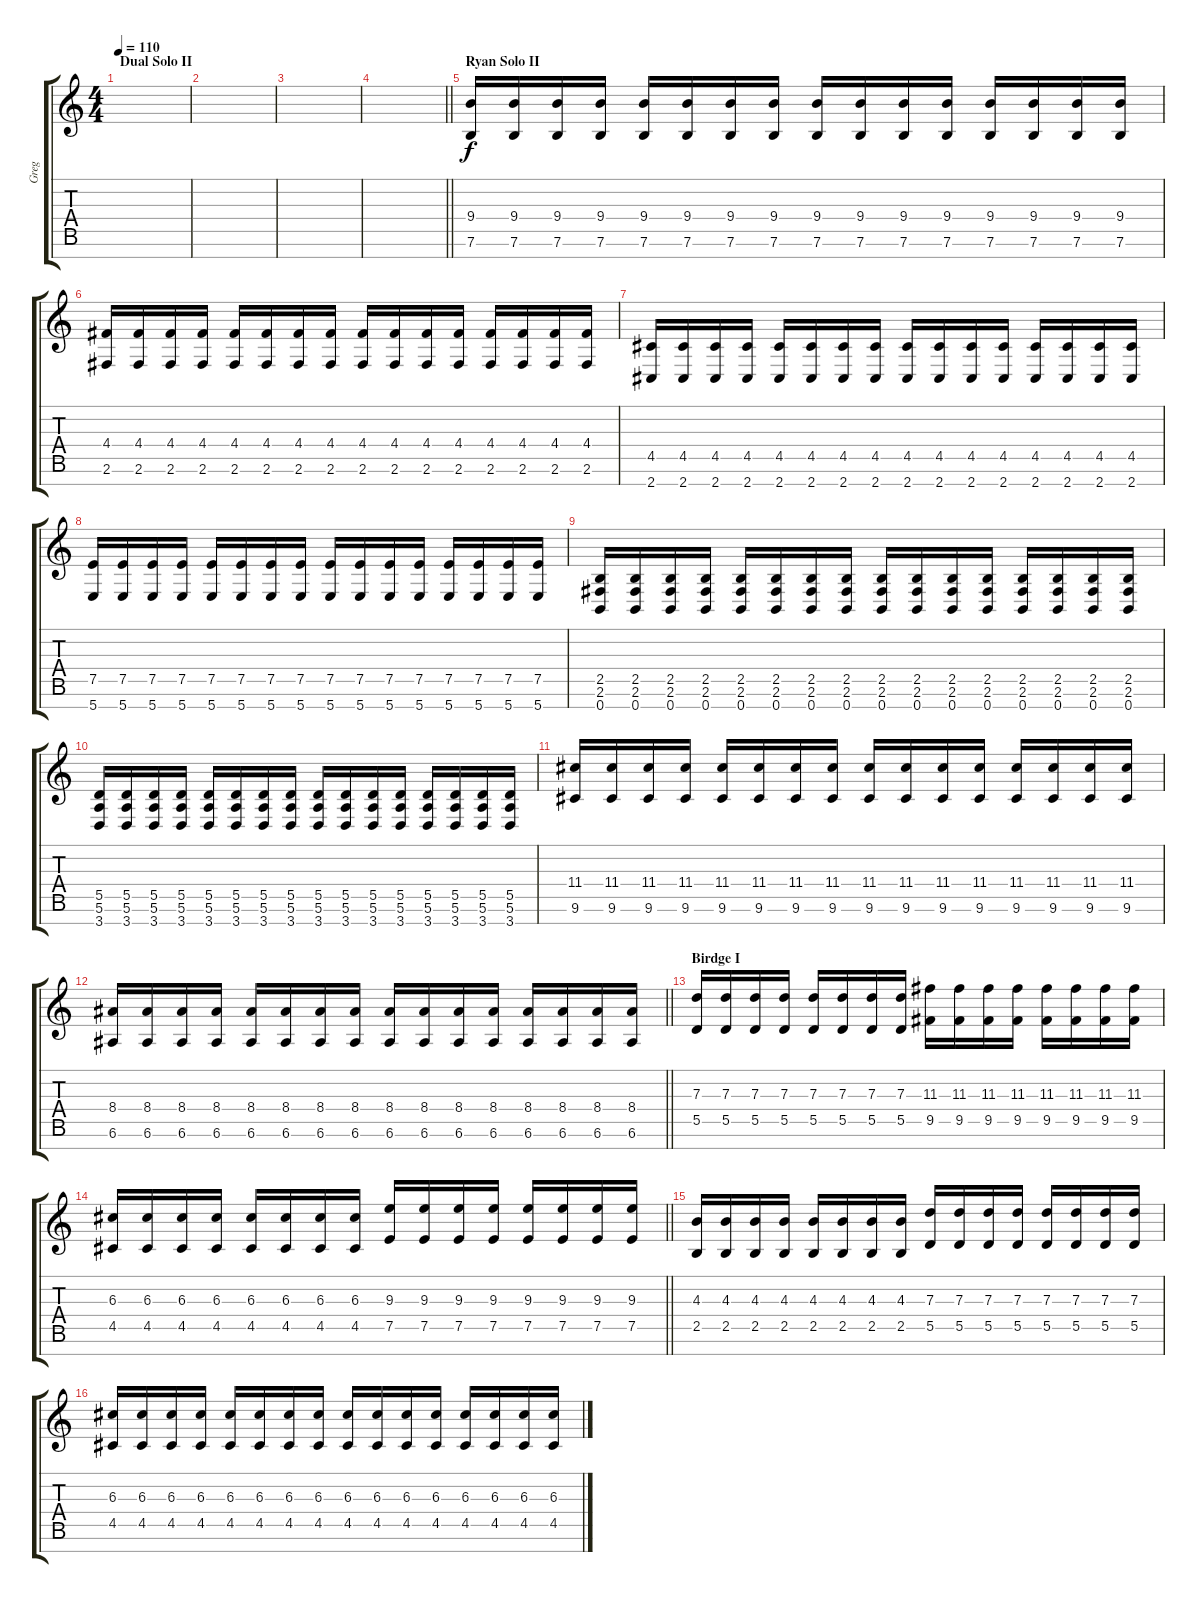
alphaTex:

\track ("Greg" "Greg") {instrument distortionguitar}
\staff {score tabs}
\tuning (E4 B3 G3 D3 A2 E2 B1) {hide}
\ts (4 4)
\section ("" "Dual Solo II")
\tempo 110
\clef g2
\ks c
|
|
|
\barLineRight lightlight
|
\section ("" "Ryan Solo II")
(9.4 7.6).16 (9.4 7.6).16 (9.4 7.6).16 (9.4 7.6).16 (9.4 7.6).16 (9.4 7.6).16 (9.4 7.6).16 (9.4 7.6).16 (9.4 7.6).16 (9.4 7.6).16 (9.4 7.6).16 (9.4 7.6).16 (9.4 7.6).16 (9.4 7.6).16 (9.4 7.6).16 (9.4 7.6).16 |
(4.4 2.6).16 (4.4 2.6).16 (4.4 2.6).16 (4.4 2.6).16 (4.4 2.6).16 (4.4 2.6).16 (4.4 2.6).16 (4.4 2.6).16 (4.4 2.6).16 (4.4 2.6).16 (4.4 2.6).16 (4.4 2.6).16 (4.4 2.6).16 (4.4 2.6).16 (4.4 2.6).16 (4.4 2.6).16 |
(4.5 2.7).16 (4.5 2.7).16 (4.5 2.7).16 (4.5 2.7).16 (4.5 2.7).16 (4.5 2.7).16 (4.5 2.7).16 (4.5 2.7).16 (4.5 2.7).16 (4.5 2.7).16 (4.5 2.7).16 (4.5 2.7).16 (4.5 2.7).16 (4.5 2.7).16 (4.5 2.7).16 (4.5 2.7).16 |
(7.5 5.7).16 (7.5 5.7).16 (7.5 5.7).16 (7.5 5.7).16 (7.5 5.7).16 (7.5 5.7).16 (7.5 5.7).16 (7.5 5.7).16 (7.5 5.7).16 (7.5 5.7).16 (7.5 5.7).16 (7.5 5.7).16 (7.5 5.7).16 (7.5 5.7).16 (7.5 5.7).16 (7.5 5.7).16 |
(2.5 2.6 0.7).16 (2.5 2.6 0.7).16 (2.5 2.6 0.7).16 (2.5 2.6 0.7).16 (2.5 2.6 0.7).16 (2.5 2.6 0.7).16 (2.5 2.6 0.7).16 (2.5 2.6 0.7).16 (2.5 2.6 0.7).16 (2.5 2.6 0.7).16 (2.5 2.6 0.7).16 (2.5 2.6 0.7).16 (2.5 2.6 0.7).16 (2.5 2.6 0.7).16 (2.5 2.6 0.7).16 (2.5 2.6 0.7).16 |
(5.5 5.6 3.7).16 (5.5 5.6 3.7).16 (5.5 5.6 3.7).16 (5.5 5.6 3.7).16 (5.5 5.6 3.7).16 (5.5 5.6 3.7).16 (5.5 5.6 3.7).16 (5.5 5.6 3.7).16 (5.5 5.6 3.7).16 (5.5 5.6 3.7).16 (5.5 5.6 3.7).16 (5.5 5.6 3.7).16 (5.5 5.6 3.7).16 (5.5 5.6 3.7).16 (5.5 5.6 3.7).16 (5.5 5.6 3.7).16 |
(11.4 9.6).16 (11.4 9.6).16 (11.4 9.6).16 (11.4 9.6).16 (11.4 9.6).16 (11.4 9.6).16 (11.4 9.6).16 (11.4 9.6).16 (11.4 9.6).16 (11.4 9.6).16 (11.4 9.6).16 (11.4 9.6).16 (11.4 9.6).16 (11.4 9.6).16 (11.4 9.6).16 (11.4 9.6).16 |
\barLineRight lightlight
(8.4 6.6).16 (8.4 6.6).16 (8.4 6.6).16 (8.4 6.6).16 (8.4 6.6).16 (8.4 6.6).16 (8.4 6.6).16 (8.4 6.6).16 (8.4 6.6).16 (8.4 6.6).16 (8.4 6.6).16 (8.4 6.6).16 (8.4 6.6).16 (8.4 6.6).16 (8.4 6.6).16 (8.4 6.6).16 |
\section ("" "Birdge I")
(7.3 5.5).16 (7.3 5.5).16 (7.3 5.5).16 (7.3 5.5).16 (7.3 5.5).16 (7.3 5.5).16 (7.3 5.5).16 (7.3 5.5).16 (11.3 9.5).16 (11.3 9.5).16 (11.3 9.5).16 (11.3 9.5).16 (11.3 9.5).16 (11.3 9.5).16 (11.3 9.5).16 (11.3 9.5).16 |
\barLineRight lightlight
(6.3 4.5).16 (6.3 4.5).16 (6.3 4.5).16 (6.3 4.5).16 (6.3 4.5).16 (6.3 4.5).16 (6.3 4.5).16 (6.3 4.5).16 (9.3 7.5).16 (9.3 7.5).16 (9.3 7.5).16 (9.3 7.5).16 (9.3 7.5).16 (9.3 7.5).16 (9.3 7.5).16 (9.3 7.5).16 |
(4.3 2.5).16 (4.3 2.5).16 (4.3 2.5).16 (4.3 2.5).16 (4.3 2.5).16 (4.3 2.5).16 (4.3 2.5).16 (4.3 2.5).16 (7.3 5.5).16 (7.3 5.5).16 (7.3 5.5).16 (7.3 5.5).16 (7.3 5.5).16 (7.3 5.5).16 (7.3 5.5).16 (7.3 5.5).16 |
(6.3 4.5).16 (6.3 4.5).16 (6.3 4.5).16 (6.3 4.5).16 (6.3 4.5).16 (6.3 4.5).16 (6.3 4.5).16 (6.3 4.5).16 (6.3 4.5).16 (6.3 4.5).16 (6.3 4.5).16 (6.3 4.5).16 (6.3 4.5).16 (6.3 4.5).16 (6.3 4.5).16 (6.3 4.5).16
